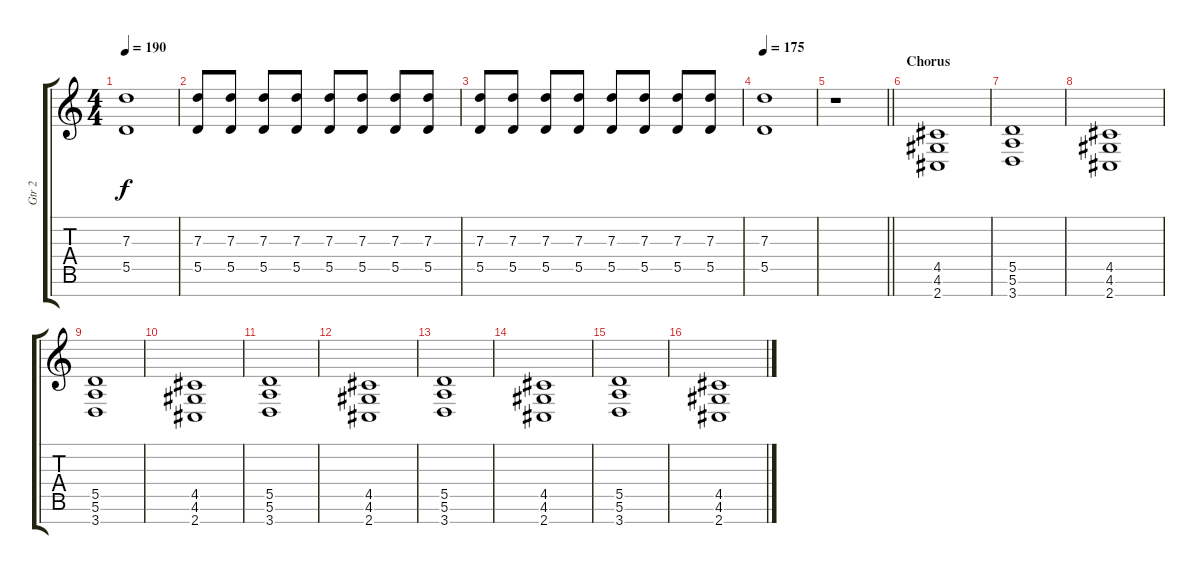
\track ("Gtr 2" "Gtr 2") {instrument distortionguitar}
\staff {score tabs}
\tuning (E4 B3 G3 D3 A2 E2 B1) {hide}
\ts (4 4)
\tempo 190
\clef g2
\ks c
(7.3{t} 5.5{t}).1{dy f} |
(7.3 5.5).8 (7.3 5.5).8 (7.3 5.5).8 (7.3 5.5).8 (7.3 5.5).8 (7.3 5.5).8 (7.3 5.5).8 (7.3 5.5).8 |
(7.3 5.5).8 (7.3 5.5).8 (7.3 5.5).8 (7.3 5.5).8 (7.3 5.5).8 (7.3 5.5).8 (7.3 5.5).8 (7.3 5.5).8 |
\tempo 175
(7.3 5.5).1 |
\barLineRight lightlight
r.1 |
\section ("" "Chorus")
(4.5 4.6 2.7).1 |
(5.5 5.6 3.7).1 |
(4.5 4.6 2.7).1 |
(5.5 5.6 3.7).1 |
(4.5 4.6 2.7).1 |
(5.5 5.6 3.7).1 |
(4.5 4.6 2.7).1 |
(5.5 5.6 3.7).1 |
(4.5 4.6 2.7).1 |
(5.5 5.6 3.7).1 |
(4.5 4.6 2.7).1
